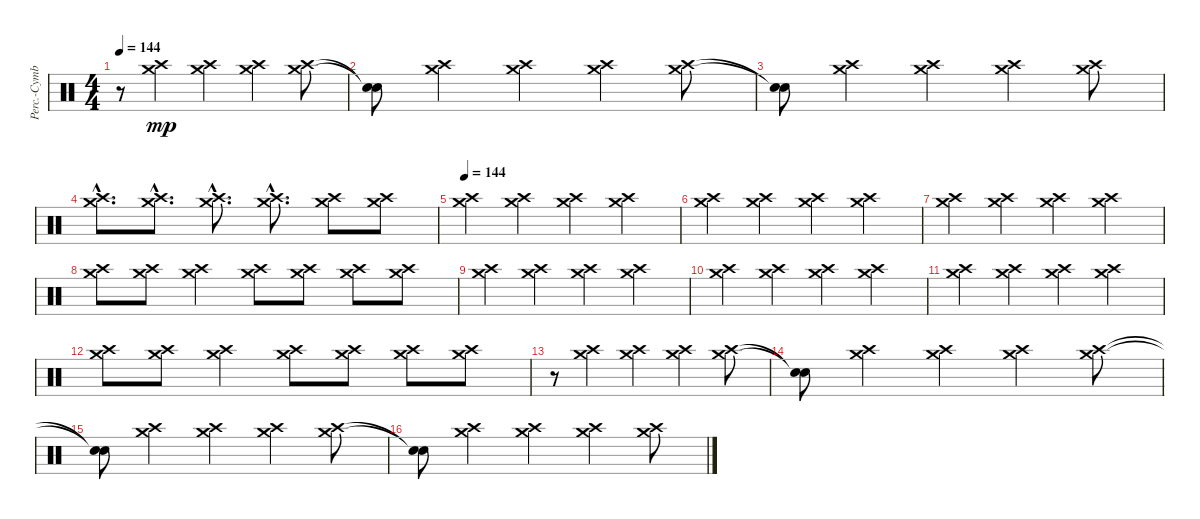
\track ("Perc.-Cymbals" "Perc.-Cymb") {instrument percussion}
\staff {score}
\articulation defaults
\ts (4 4)
\tempo 144
\clef neutral
\ks c
r.8{dy mp} ("Crash high (hit)" "Crash medium (hit)").4 ("Crash high (hit)" "Crash medium (hit)").4 ("Crash high (hit)" "Crash medium (hit)").4 ("Crash high (hit)" "Crash medium (hit)").8 |
("Snare (hit)"{t} "Snare (hit)"{t}).8 ("Crash high (hit)" "Crash medium (hit)").4 ("Crash high (hit)" "Crash medium (hit)").4 ("Crash high (hit)" "Crash medium (hit)").4 ("Crash high (hit)" "Crash medium (hit)").8 |
("Snare (hit)"{t} "Snare (hit)"{t}).8 ("Crash high (hit)" "Crash medium (hit)").4 ("Crash high (hit)" "Crash medium (hit)").4 ("Crash high (hit)" "Crash medium (hit)").4 ("Crash high (hit)" "Crash medium (hit)").8 |
("Crash high (hit)"{hac} "Crash medium (hit)"{hac}).8{d} ("Crash high (hit)"{hac} "Crash medium (hit)"{hac}).8{d} ("Crash high (hit)"{hac} "Crash medium (hit)"{hac}).8{d} ("Crash high (hit)"{hac} "Crash medium (hit)"{hac}).8{d} ("Crash high (hit)" "Crash medium (hit)").8 ("Crash high (hit)" "Crash medium (hit)").8 |
\tempo 144
("Crash high (hit)" "Crash medium (hit)").4 ("Crash high (hit)" "Crash medium (hit)").4 ("Crash high (hit)" "Crash medium (hit)").4 ("Crash high (hit)" "Crash medium (hit)").4 |
("Crash high (hit)" "Crash medium (hit)").4 ("Crash high (hit)" "Crash medium (hit)").4 ("Crash high (hit)" "Crash medium (hit)").4 ("Crash high (hit)" "Crash medium (hit)").4 |
("Crash high (hit)" "Crash medium (hit)").4 ("Crash high (hit)" "Crash medium (hit)").4 ("Crash high (hit)" "Crash medium (hit)").4 ("Crash high (hit)" "Crash medium (hit)").4 |
("Crash high (hit)" "Crash medium (hit)").8 ("Crash high (hit)" "Crash medium (hit)").8 ("Crash high (hit)" "Crash medium (hit)").4 ("Crash high (hit)" "Crash medium (hit)").8 ("Crash high (hit)" "Crash medium (hit)").8 ("Crash high (hit)" "Crash medium (hit)").8 ("Crash high (hit)" "Crash medium (hit)").8 |
("Crash high (hit)" "Crash medium (hit)").4 ("Crash high (hit)" "Crash medium (hit)").4 ("Crash high (hit)" "Crash medium (hit)").4 ("Crash high (hit)" "Crash medium (hit)").4 |
("Crash high (hit)" "Crash medium (hit)").4 ("Crash high (hit)" "Crash medium (hit)").4 ("Crash high (hit)" "Crash medium (hit)").4 ("Crash high (hit)" "Crash medium (hit)").4 |
("Crash high (hit)" "Crash medium (hit)").4 ("Crash high (hit)" "Crash medium (hit)").4 ("Crash high (hit)" "Crash medium (hit)").4 ("Crash high (hit)" "Crash medium (hit)").4 |
("Crash high (hit)" "Crash medium (hit)").8 ("Crash high (hit)" "Crash medium (hit)").8 ("Crash high (hit)" "Crash medium (hit)").4 ("Crash high (hit)" "Crash medium (hit)").8 ("Crash high (hit)" "Crash medium (hit)").8 ("Crash high (hit)" "Crash medium (hit)").8 ("Crash high (hit)" "Crash medium (hit)").8 |
r.8 ("Crash high (hit)" "Crash medium (hit)").4 ("Crash high (hit)" "Crash medium (hit)").4 ("Crash high (hit)" "Crash medium (hit)").4 ("Crash high (hit)" "Crash medium (hit)").8 |
("Snare (hit)"{t} "Snare (hit)"{t}).8 ("Crash high (hit)" "Crash medium (hit)").4 ("Crash high (hit)" "Crash medium (hit)").4 ("Crash high (hit)" "Crash medium (hit)").4 ("Crash high (hit)" "Crash medium (hit)").8 |
("Snare (hit)"{t} "Snare (hit)"{t}).8 ("Crash high (hit)" "Crash medium (hit)").4 ("Crash high (hit)" "Crash medium (hit)").4 ("Crash high (hit)" "Crash medium (hit)").4 ("Crash high (hit)" "Crash medium (hit)").8 |
("Snare (hit)"{t} "Snare (hit)"{t}).8 ("Crash high (hit)" "Crash medium (hit)").4 ("Crash high (hit)" "Crash medium (hit)").4 ("Crash high (hit)" "Crash medium (hit)").4 ("Crash high (hit)" "Crash medium (hit)").8
